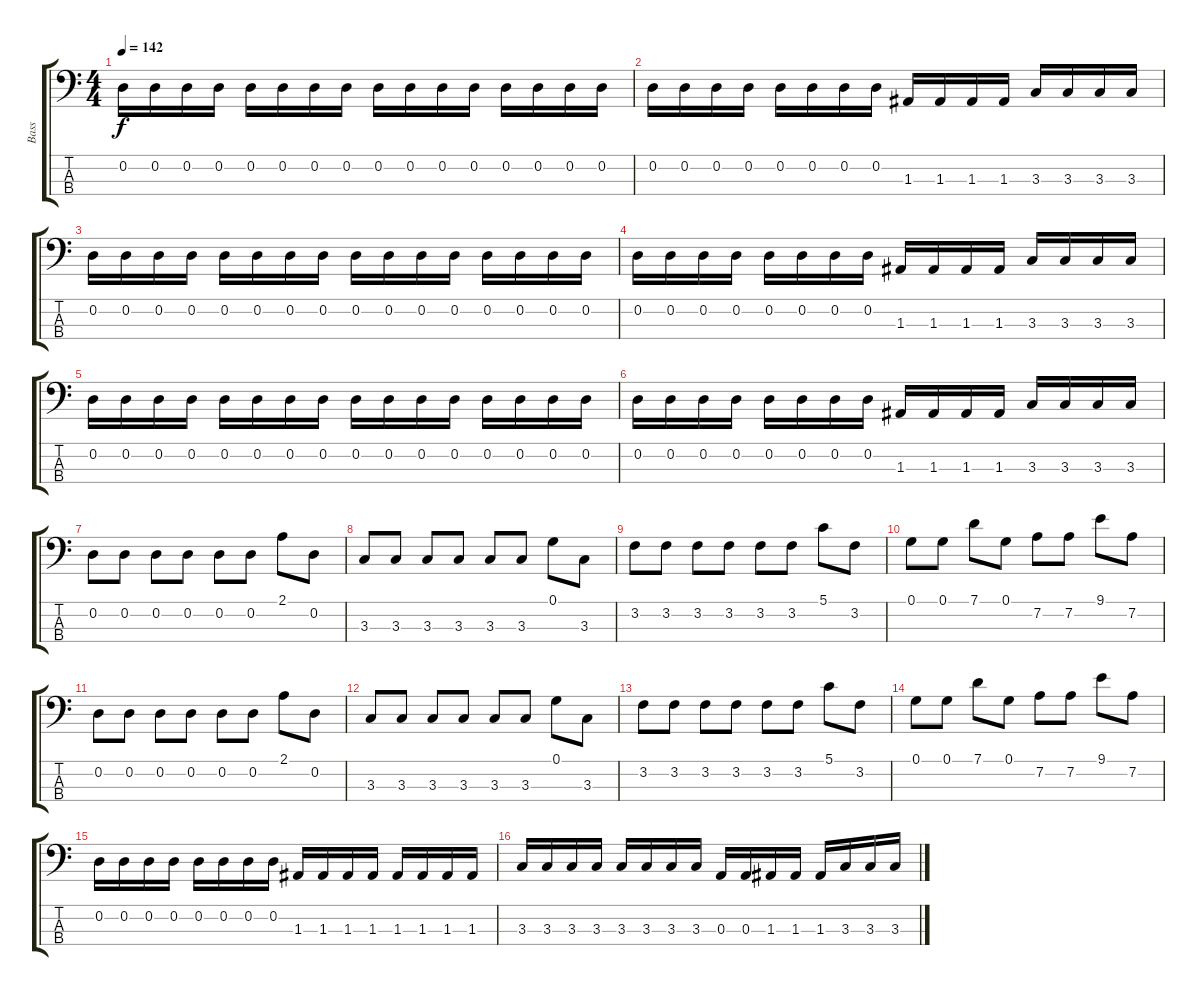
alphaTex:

\track ("Bass" "Bass") {instrument electricbassfinger}
\staff {score tabs}
\tuning (G2 D2 A1 E1) {hide}
\ts (4 4)
\tempo 142
\clef f4
\ks c
0.2.16{dy f} 0.2.16 0.2.16 0.2.16 0.2.16 0.2.16 0.2.16 0.2.16 0.2.16 0.2.16 0.2.16 0.2.16 0.2.16 0.2.16 0.2.16 0.2.16 |
0.2.16 0.2.16 0.2.16 0.2.16 0.2.16 0.2.16 0.2.16 0.2.16 1.3.16 1.3.16 1.3.16 1.3.16 3.3.16 3.3.16 3.3.16 3.3.16 |
0.2.16 0.2.16 0.2.16 0.2.16 0.2.16 0.2.16 0.2.16 0.2.16 0.2.16 0.2.16 0.2.16 0.2.16 0.2.16 0.2.16 0.2.16 0.2.16 |
0.2.16 0.2.16 0.2.16 0.2.16 0.2.16 0.2.16 0.2.16 0.2.16 1.3.16 1.3.16 1.3.16 1.3.16 3.3.16 3.3.16 3.3.16 3.3.16 |
0.2.16 0.2.16 0.2.16 0.2.16 0.2.16 0.2.16 0.2.16 0.2.16 0.2.16 0.2.16 0.2.16 0.2.16 0.2.16 0.2.16 0.2.16 0.2.16 |
0.2.16 0.2.16 0.2.16 0.2.16 0.2.16 0.2.16 0.2.16 0.2.16 1.3.16 1.3.16 1.3.16 1.3.16 3.3.16 3.3.16 3.3.16 3.3.16 |
0.2.8 0.2.8 0.2.8 0.2.8 0.2.8 0.2.8 2.1.8 0.2.8 |
3.3.8 3.3.8 3.3.8 3.3.8 3.3.8 3.3.8 0.1.8 3.3.8 |
3.2.8 3.2.8 3.2.8 3.2.8 3.2.8 3.2.8 5.1.8 3.2.8 |
0.1.8 0.1.8 7.1.8 0.1.8 7.2.8 7.2.8 9.1.8 7.2.8 |
0.2.8 0.2.8 0.2.8 0.2.8 0.2.8 0.2.8 2.1.8 0.2.8 |
3.3.8 3.3.8 3.3.8 3.3.8 3.3.8 3.3.8 0.1.8 3.3.8 |
3.2.8 3.2.8 3.2.8 3.2.8 3.2.8 3.2.8 5.1.8 3.2.8 |
0.1.8 0.1.8 7.1.8 0.1.8 7.2.8 7.2.8 9.1.8 7.2.8 |
0.2.16 0.2.16 0.2.16 0.2.16 0.2.16 0.2.16 0.2.16 0.2.16 1.3.16 1.3.16 1.3.16 1.3.16 1.3.16 1.3.16 1.3.16 1.3.16 |
3.3.16 3.3.16 3.3.16 3.3.16 3.3.16 3.3.16 3.3.16 3.3.16 0.3.16 0.3.16 1.3.16 1.3.16 1.3.16 3.3.16 3.3.16 3.3.16
